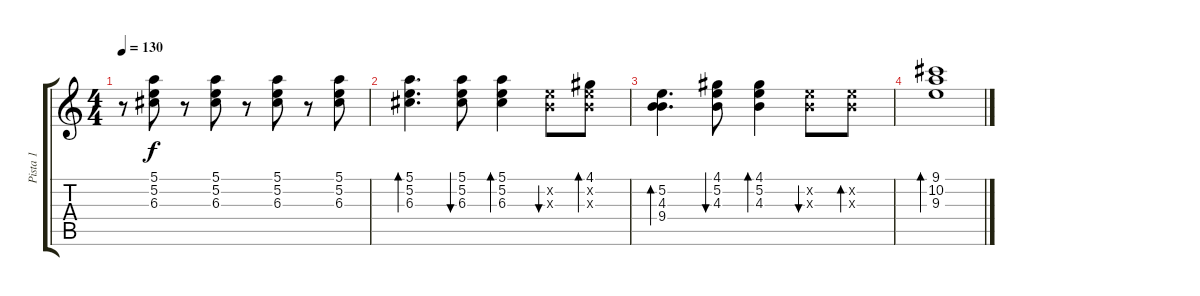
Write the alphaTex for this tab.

\track ("Pista 1" "Pista 1") {instrument electricguitarjazz}
\staff {score tabs}
\tuning (E4 B3 G3 D3 A2 E2) {hide}
\ts (4 4)
\tempo 130
\clef g2
\ks c
r.8{dy f} (5.1 5.2 6.3).8 r.8 (5.1 5.2 6.3).8 r.8 (5.1 5.2 6.3).8 r.8 (5.1 5.2 6.3).8 |
(5.1 5.2 6.3).4{d bd 60 volume 8} (5.1 5.2 6.3).8{bu 60} (5.1 5.2 6.3).4{bd 60} (5.2{x} 4.3{x}).8{bu 60} (4.1 5.2{x} 4.3{x}).8{bd 60} |
(5.2 4.3 9.4{t}).4{d bd 60} (4.1 5.2 4.3).8{bu 60} (4.1 5.2 4.3).4{bd 60} (5.2{x} 4.3{x}).8{bu 60} (5.2{x} 4.3{x}).8{bd 60} |
(9.1 10.2 9.3).1{bd 240}
